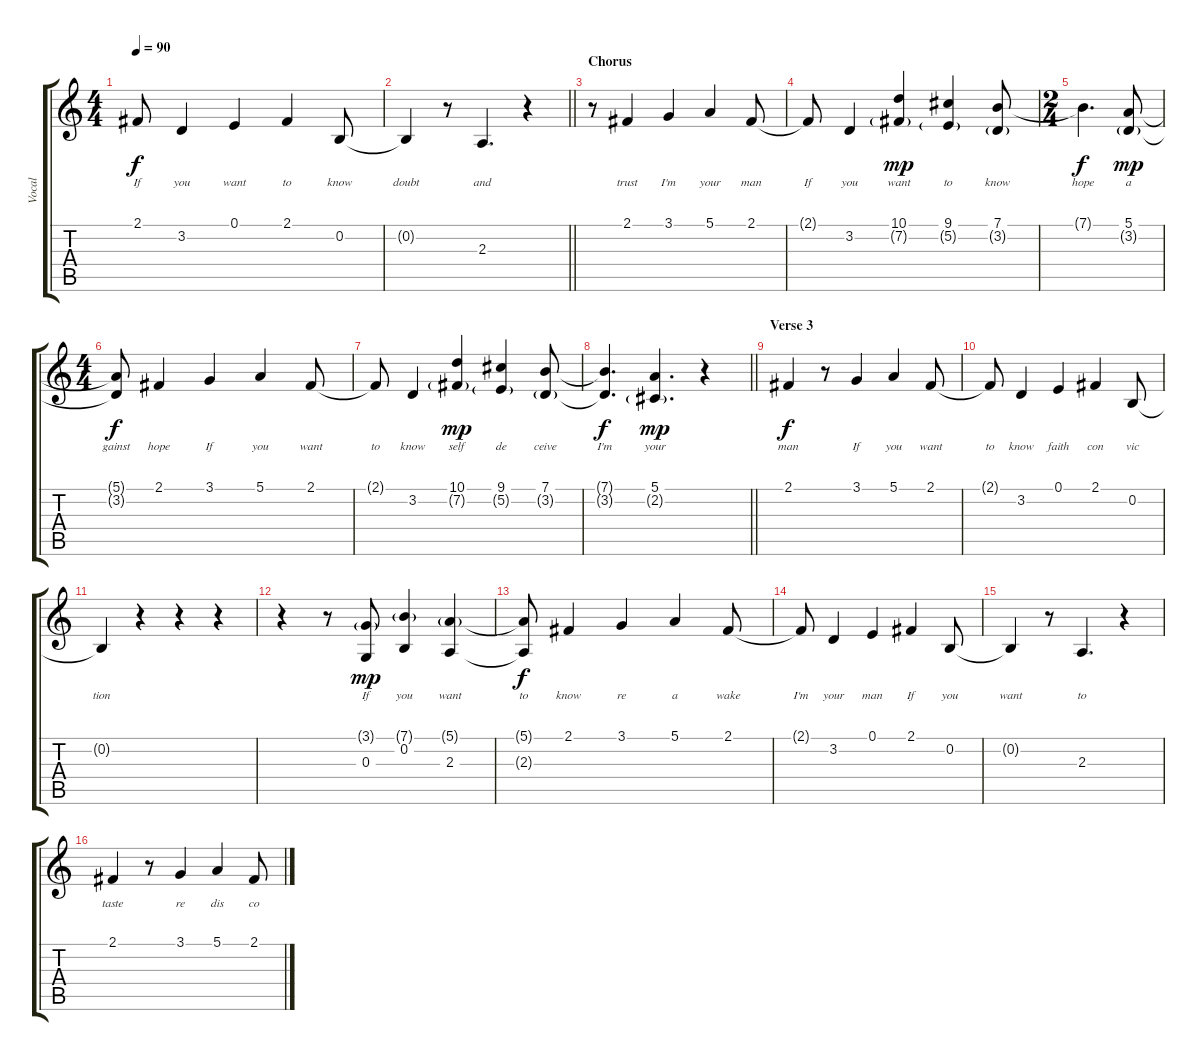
\track ("Vocal" "Vocal") {instrument acousticgrandpiano}
\staff {score tabs}
\tuning (E4 B3 G3 D3 A2 E2) {hide}
\ts (4 4)
\tempo 90
\clef g2
\ks c
2.1{t}.8{lyrics (0 "If") lyrics (1 "") lyrics (2 "") lyrics (3 "") lyrics (4 "") dy f} 3.2.4{lyrics (0 "you") lyrics (1 "") lyrics (2 "") lyrics (3 "") lyrics (4 "")} 0.1.4{lyrics (0 "want") lyrics (1 "") lyrics (2 "") lyrics (3 "") lyrics (4 "")} 2.1.4{lyrics (0 "to") lyrics (1 "") lyrics (2 "") lyrics (3 "") lyrics (4 "")} 0.2.8{lyrics (0 "know") lyrics (1 "") lyrics (2 "") lyrics (3 "") lyrics (4 "")} |
\barLineRight lightlight
0.2{t}.4{lyrics (0 "doubt") lyrics (1 "") lyrics (2 "") lyrics (3 "") lyrics (4 "")} r.8 2.3.4{d lyrics (0 "and") lyrics (1 "") lyrics (2 "") lyrics (3 "") lyrics (4 "")} r.4 |
\section ("" "Chorus")
r.8 2.1.4{lyrics (0 "trust") lyrics (1 "") lyrics (2 "") lyrics (3 "") lyrics (4 "")} 3.1.4{lyrics (0 "I'm") lyrics (1 "") lyrics (2 "") lyrics (3 "") lyrics (4 "")} 5.1.4{lyrics (0 "your") lyrics (1 "") lyrics (2 "") lyrics (3 "") lyrics (4 "")} 2.1.8{lyrics (0 "man") lyrics (1 "") lyrics (2 "") lyrics (3 "") lyrics (4 "")} |
2.1{t}.8{lyrics (0 "If") lyrics (1 "") lyrics (2 "") lyrics (3 "") lyrics (4 "")} 3.2.4{lyrics (0 "you") lyrics (1 "") lyrics (2 "") lyrics (3 "") lyrics (4 "")} (10.1 7.2{g}).4{lyrics (0 "want") lyrics (1 "") lyrics (2 "") lyrics (3 "") lyrics (4 "") dy mp} (9.1 5.2{g}).4{lyrics (0 "to") lyrics (1 "") lyrics (2 "") lyrics (3 "") lyrics (4 "")} (7.1 3.2{g}).8{lyrics (0 "know") lyrics (1 "") lyrics (2 "") lyrics (3 "") lyrics (4 "")} |
\ts (2 4)
7.1{t}.4{d lyrics (0 "hope") lyrics (1 "") lyrics (2 "") lyrics (3 "") lyrics (4 "") dy f} (5.1 3.2{g}).8{lyrics (0 "a") lyrics (1 "") lyrics (2 "") lyrics (3 "") lyrics (4 "") dy mp} |
\ts (4 4)
(5.1{t} 3.2{t}).8{lyrics (0 "gainst") lyrics (1 "") lyrics (2 "") lyrics (3 "") lyrics (4 "") dy f} 2.1.4{lyrics (0 "hope") lyrics (1 "") lyrics (2 "") lyrics (3 "") lyrics (4 "")} 3.1.4{lyrics (0 "If") lyrics (1 "") lyrics (2 "") lyrics (3 "") lyrics (4 "")} 5.1.4{lyrics (0 "you") lyrics (1 "") lyrics (2 "") lyrics (3 "") lyrics (4 "")} 2.1.8{lyrics (0 "want") lyrics (1 "") lyrics (2 "") lyrics (3 "") lyrics (4 "")} |
2.1{t}.8{lyrics (0 "to") lyrics (1 "") lyrics (2 "") lyrics (3 "") lyrics (4 "")} 3.2.4{lyrics (0 "know") lyrics (1 "") lyrics (2 "") lyrics (3 "") lyrics (4 "")} (10.1 7.2{g}).4{lyrics (0 "self") lyrics (1 "") lyrics (2 "") lyrics (3 "") lyrics (4 "") dy mp} (9.1 5.2{g}).4{lyrics (0 "de") lyrics (1 "") lyrics (2 "") lyrics (3 "") lyrics (4 "")} (7.1 3.2{g}).8{lyrics (0 "ceive") lyrics (1 "") lyrics (2 "") lyrics (3 "") lyrics (4 "")} |
\barLineRight lightlight
(7.1{t} 3.2{t}).4{d lyrics (0 "I'm") lyrics (1 "") lyrics (2 "") lyrics (3 "") lyrics (4 "") dy f} (5.1 2.2{g}).4{d lyrics (0 "your") lyrics (1 "") lyrics (2 "") lyrics (3 "") lyrics (4 "") dy mp} r.4 |
\section ("" "Verse 3")
2.1.4{lyrics (0 "man") lyrics (1 "") lyrics (2 "") lyrics (3 "") lyrics (4 "") dy f} r.8 3.1.4{lyrics (0 "If") lyrics (1 "") lyrics (2 "") lyrics (3 "") lyrics (4 "")} 5.1.4{lyrics (0 "you") lyrics (1 "") lyrics (2 "") lyrics (3 "") lyrics (4 "")} 2.1.8{lyrics (0 "want") lyrics (1 "") lyrics (2 "") lyrics (3 "") lyrics (4 "")} |
2.1{t}.8{lyrics (0 "to") lyrics (1 "") lyrics (2 "") lyrics (3 "") lyrics (4 "")} 3.2.4{lyrics (0 "know") lyrics (1 "") lyrics (2 "") lyrics (3 "") lyrics (4 "")} 0.1.4{lyrics (0 "faith") lyrics (1 "") lyrics (2 "") lyrics (3 "") lyrics (4 "")} 2.1.4{lyrics (0 "con") lyrics (1 "") lyrics (2 "") lyrics (3 "") lyrics (4 "")} 0.2.8{lyrics (0 "vic") lyrics (1 "") lyrics (2 "") lyrics (3 "") lyrics (4 "")} |
0.2{t}.4{lyrics (0 "tion") lyrics (1 "") lyrics (2 "") lyrics (3 "") lyrics (4 "")} r.4 r.4 r.4 |
r.4 r.8 (3.1{g} 0.3).8{lyrics (0 "If") lyrics (1 "") lyrics (2 "") lyrics (3 "") lyrics (4 "") dy mp} (7.1{g} 0.2).4{lyrics (0 "you") lyrics (1 "") lyrics (2 "") lyrics (3 "") lyrics (4 "")} (5.1{g} 2.3).4{lyrics (0 "want") lyrics (1 "") lyrics (2 "") lyrics (3 "") lyrics (4 "")} |
(5.1{t} 2.3{t}).8{lyrics (0 "to") lyrics (1 "") lyrics (2 "") lyrics (3 "") lyrics (4 "") dy f} 2.1.4{lyrics (0 "know") lyrics (1 "") lyrics (2 "") lyrics (3 "") lyrics (4 "")} 3.1.4{lyrics (0 "re") lyrics (1 "") lyrics (2 "") lyrics (3 "") lyrics (4 "")} 5.1.4{lyrics (0 "a") lyrics (1 "") lyrics (2 "") lyrics (3 "") lyrics (4 "")} 2.1.8{lyrics (0 "wake") lyrics (1 "") lyrics (2 "") lyrics (3 "") lyrics (4 "")} |
2.1{t}.8{lyrics (0 "I'm") lyrics (1 "") lyrics (2 "") lyrics (3 "") lyrics (4 "")} 3.2.4{lyrics (0 "your") lyrics (1 "") lyrics (2 "") lyrics (3 "") lyrics (4 "")} 0.1.4{lyrics (0 "man") lyrics (1 "") lyrics (2 "") lyrics (3 "") lyrics (4 "")} 2.1.4{lyrics (0 "If") lyrics (1 "") lyrics (2 "") lyrics (3 "") lyrics (4 "")} 0.2.8{lyrics (0 "you") lyrics (1 "") lyrics (2 "") lyrics (3 "") lyrics (4 "")} |
0.2{t}.4{lyrics (0 "want") lyrics (1 "") lyrics (2 "") lyrics (3 "") lyrics (4 "")} r.8 2.3.4{d lyrics (0 "to") lyrics (1 "") lyrics (2 "") lyrics (3 "") lyrics (4 "")} r.4 |
2.1.4{lyrics (0 "taste") lyrics (1 "") lyrics (2 "") lyrics (3 "") lyrics (4 "")} r.8 3.1.4{lyrics (0 "re") lyrics (1 "") lyrics (2 "") lyrics (3 "") lyrics (4 "")} 5.1.4{lyrics (0 "dis") lyrics (1 "") lyrics (2 "") lyrics (3 "") lyrics (4 "")} 2.1.8{lyrics (0 "co") lyrics (1 "") lyrics (2 "") lyrics (3 "") lyrics (4 "")}
